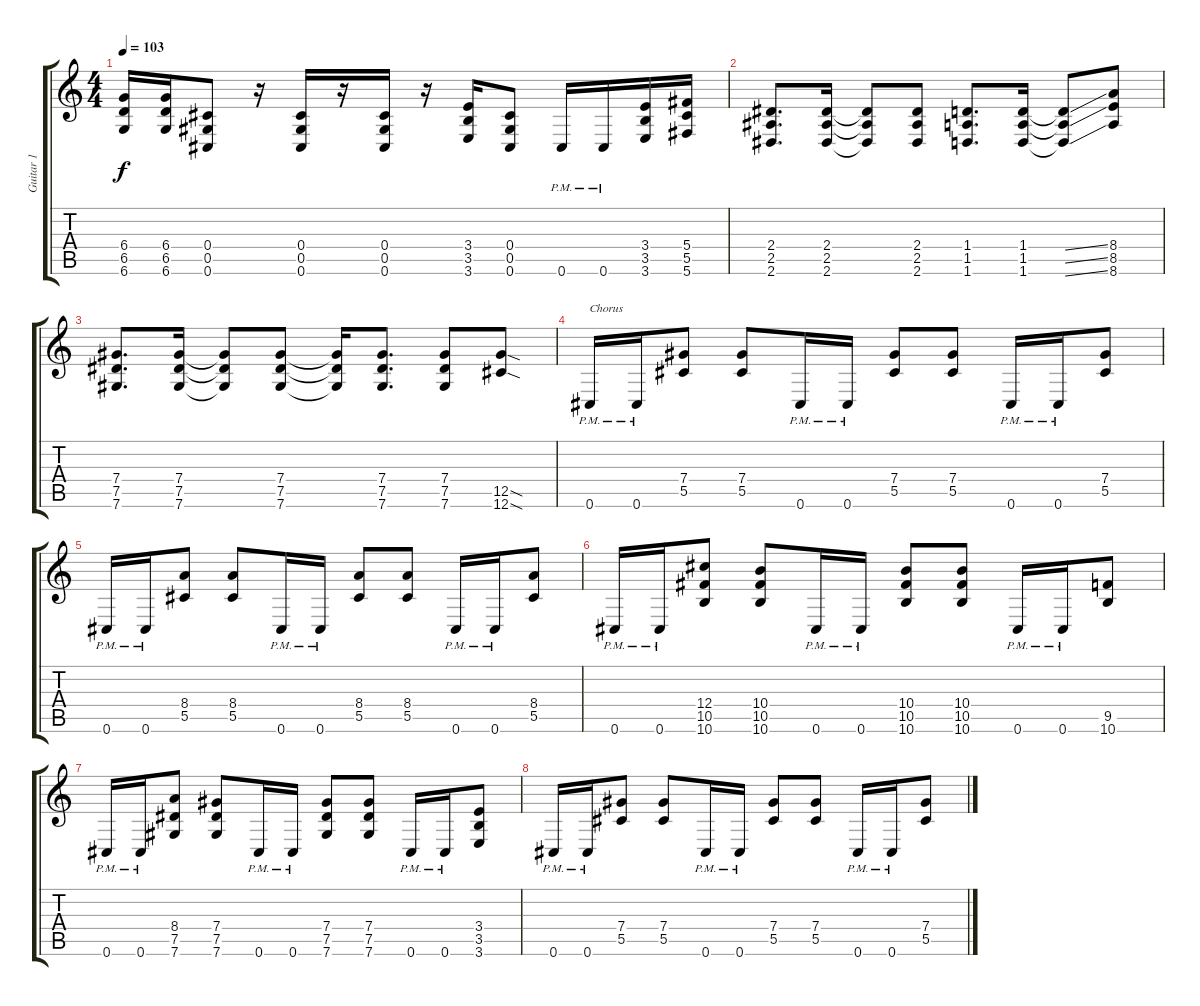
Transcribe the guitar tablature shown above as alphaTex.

\track ("Guitar 1" "Guitar 1") {instrument distortionguitar}
\staff {score tabs}
\tuning (Eb4 Bb3 Gb3 Db3 Ab2 Db2) {hide}
\ts (4 4)
\tempo 103
\clef g2
\ks c
(6.4 6.5 6.6).16{dy f} (6.4 6.5 6.6).16 (0.4 0.5 0.6).8 r.16 (0.4 0.5 0.6).16 r.16 (0.4 0.5 0.6).16 r.16 (3.4 3.5 3.6).16 (0.4 0.5 0.6).8 0.6{pm}.16 0.6{pm}.16 (3.4 3.5 3.6).16 (5.4 5.5 5.6).16 |
(2.4 2.5 2.6).8{d} (2.4 2.5 2.6).16 (2.4{t} 2.5{t} 2.6{t}).8 (2.4 2.5 2.6).8 (1.4 1.5 1.6).8{d} (1.4 1.5 1.6).16 (1.4{ss t} 1.5{ss t} 1.6{ss t}).8 (8.4 8.5 8.6).8 |
(7.4 7.5 7.6).8{d} (7.4 7.5 7.6).16 (7.4{t} 7.5{t} 7.6{t}).8 (7.4 7.5 7.6).8 (7.4{t} 7.5{t} 7.6{t}).16 (7.4 7.5 7.6).8{d} (7.4 7.5 7.6).8 (12.5{sod} 12.6{sod}).8 |
0.6{pm}.16{txt "Chorus"} 0.6{pm}.16 (7.4 5.5).8 (7.4 5.5).8 0.6{pm}.16 0.6{pm}.16 (7.4 5.5).8 (7.4 5.5).8 0.6{pm}.16 0.6{pm}.16 (7.4 5.5).8 |
0.6{pm}.16 0.6{pm}.16 (8.4 5.5).8 (8.4 5.5).8 0.6{pm}.16 0.6{pm}.16 (8.4 5.5).8 (8.4 5.5).8 0.6{pm}.16 0.6{pm}.16 (8.4 5.5).8 |
0.6{pm}.16 0.6{pm}.16 (12.4 10.5 10.6).8 (10.4 10.5 10.6).8 0.6{pm}.16 0.6{pm}.16 (10.4 10.5 10.6).8 (10.4 10.5 10.6).8 0.6{pm}.16 0.6{pm}.16 (9.5 10.6).8 |
0.6{pm}.16 0.6{pm}.16 (8.4 7.5 7.6).8 (7.4 7.5 7.6).8 0.6{pm}.16 0.6{pm}.16 (7.4 7.5 7.6).8 (7.4 7.5 7.6).8 0.6{pm}.16 0.6{pm}.16 (3.4 3.5 3.6).8 |
0.6{pm}.16 0.6{pm}.16 (7.4 5.5).8 (7.4 5.5).8 0.6{pm}.16 0.6{pm}.16 (7.4 5.5).8 (7.4 5.5).8 0.6{pm}.16 0.6{pm}.16 (7.4 5.5).8
